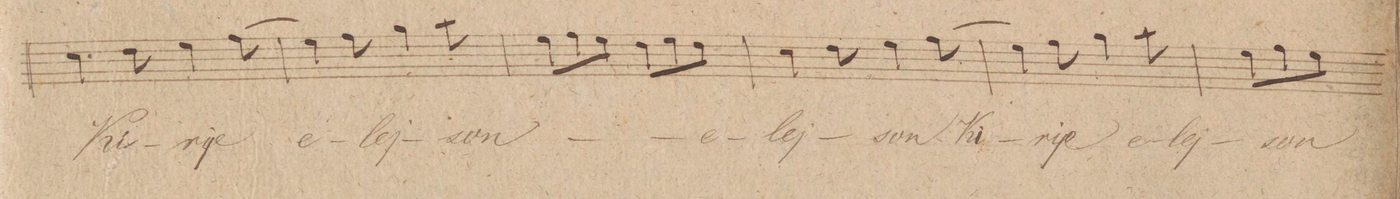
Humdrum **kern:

**kern	**text	**dynam
*I"Canto	*	*
*clefC1	*	*
*k[]	*	*
*M6/8	*	*
4a\	Ki-	.
8b\	.	.
4cc\	-rije	.
(8dd\	.	.
=35	=35	=35
4cc\)	e-	.
8dd\	.	.
4ee\	-lej-	.
8ff\	.	.
=36	=36	=36
8cc\L	-son	.
8dd\	.	.
8cc\J	.	.
8b\L	.	.
8cc\	.	.
8b\J	e-	.
=37	=37	=37
4a\	-lej-	.
8b\	.	.
4cc\	-son	.
(8dd\	Ki-	.
=38	=38	=38
4cc\)	.	.
8dd\	-rije	.
4ee\	e-	.
8ff\	-lej-	.
=39	=39	=39
8cc\L	-son	.
8dd\	.	.
8cc\J	.	.
*-	*-	*-
